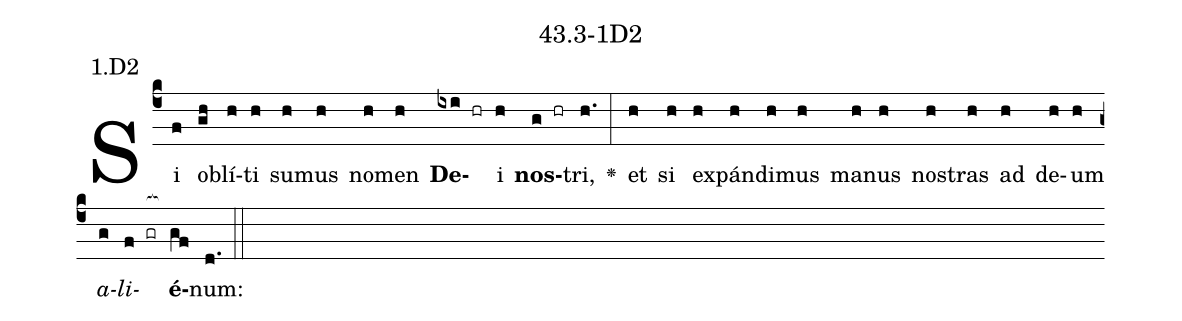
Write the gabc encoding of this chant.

name: 43.3-1D2;
annotation: 1.D2;
%%
(c4)Si(f) ob(gh)lí(h)ti(h) su(h)mus(h) no(h)men(h) <b>De</b>(ixi hr)i(h) <b>nos</b>(g hr)tri,(h.) <v>\greheightstar</v>(:) et(h) si(h) ex(h)pán(h)di(h)mus(h) ma(h)nus(h) nos(h)tras(h) ad(h) de(h)um(h) <i>a</i>(g)<i>li</i>(f gr[ocb:1{])<b>é</b>(gf[ocb:0}])num:(d.) (::)


%E(h) u(h) o(g) u(f) a(gf) e.(d.) (::)
